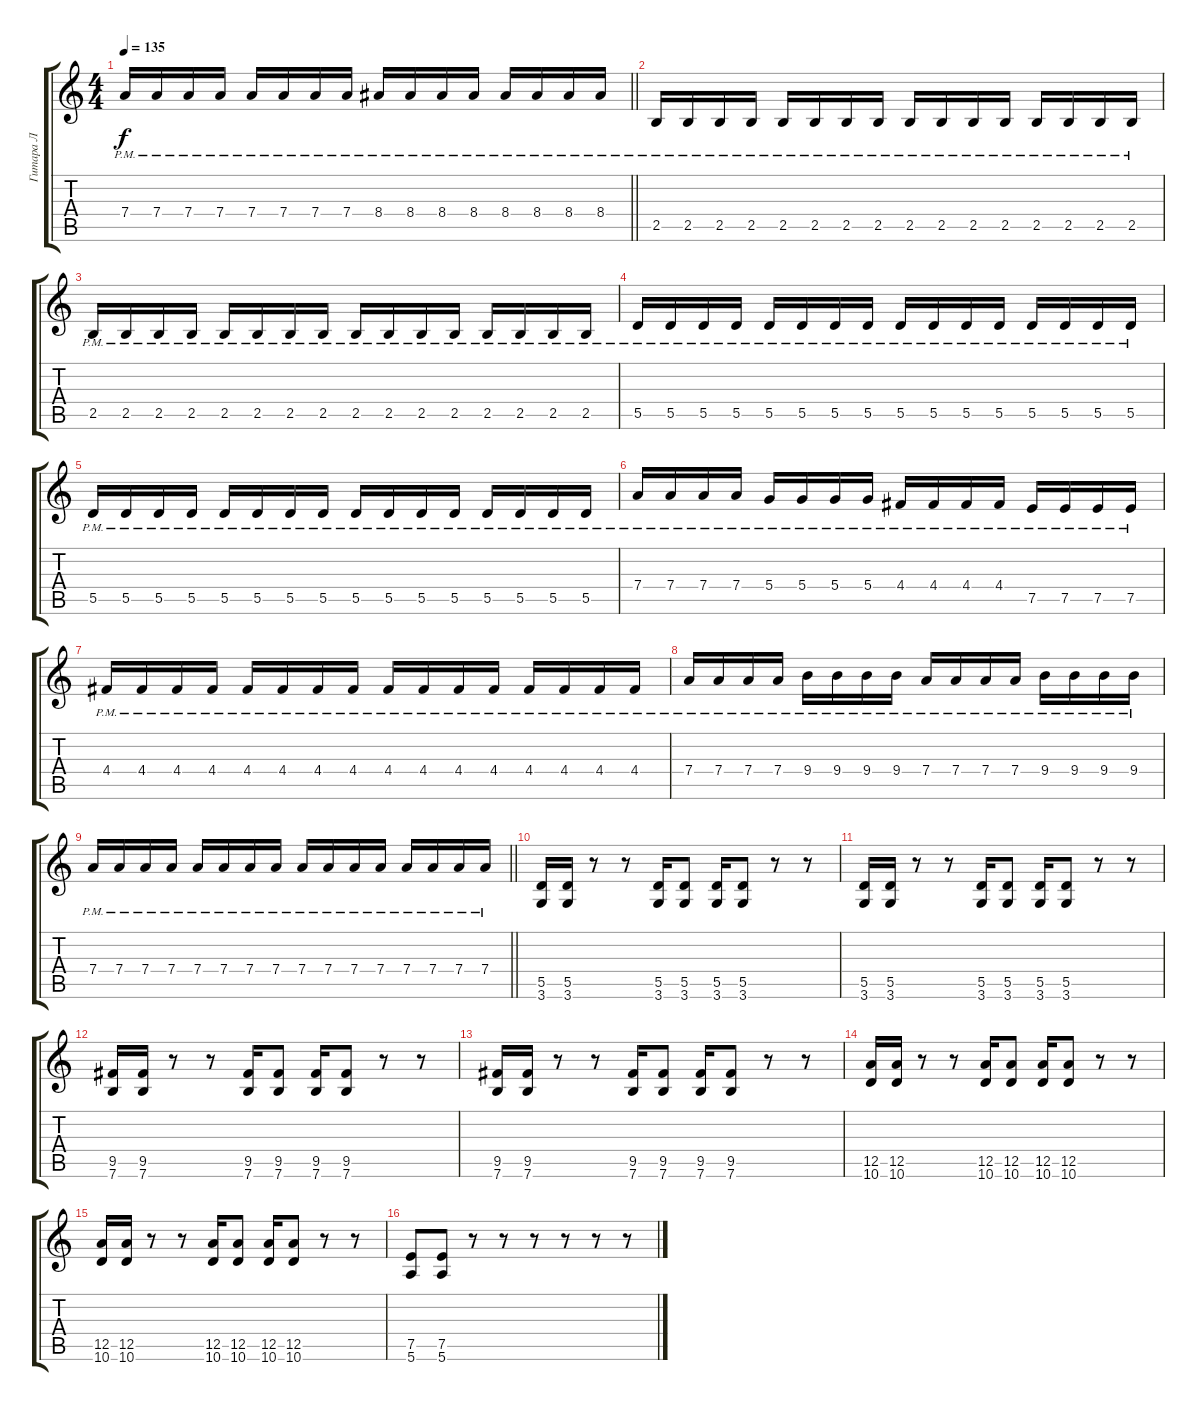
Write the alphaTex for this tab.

\track ("Гитара Л" "Гитара Л") {instrument overdrivenguitar}
\staff {score tabs}
\tuning (E4 B3 G3 D3 A2 E2) {hide}
\ts (4 4)
\tempo 135
\clef g2
\barLineRight lightlight
\ks c
7.4{pm}.16{dy f} 7.4{pm}.16 7.4{pm}.16 7.4{pm}.16 7.4{pm}.16 7.4{pm}.16 7.4{pm}.16 7.4{pm}.16 8.4{pm}.16 8.4{pm}.16 8.4{pm}.16 8.4{pm}.16 8.4{pm}.16 8.4{pm}.16 8.4{pm}.16 8.4{pm}.16 |
\section ("" " ")
2.5{pm}.16{volume 8} 2.5{pm}.16 2.5{pm}.16 2.5{pm}.16 2.5{pm}.16 2.5{pm}.16 2.5{pm}.16 2.5{pm}.16 2.5{pm}.16 2.5{pm}.16 2.5{pm}.16 2.5{pm}.16 2.5{pm}.16 2.5{pm}.16 2.5{pm}.16 2.5{pm}.16 |
2.5{pm}.16 2.5{pm}.16 2.5{pm}.16 2.5{pm}.16 2.5{pm}.16 2.5{pm}.16 2.5{pm}.16 2.5{pm}.16 2.5{pm}.16 2.5{pm}.16 2.5{pm}.16 2.5{pm}.16 2.5{pm}.16 2.5{pm}.16 2.5{pm}.16 2.5{pm}.16 |
5.5{pm}.16 5.5{pm}.16 5.5{pm}.16 5.5{pm}.16 5.5{pm}.16 5.5{pm}.16 5.5{pm}.16 5.5{pm}.16 5.5{pm}.16 5.5{pm}.16 5.5{pm}.16 5.5{pm}.16 5.5{pm}.16 5.5{pm}.16 5.5{pm}.16 5.5{pm}.16 |
5.5{pm}.16 5.5{pm}.16 5.5{pm}.16 5.5{pm}.16 5.5{pm}.16 5.5{pm}.16 5.5{pm}.16 5.5{pm}.16 5.5{pm}.16 5.5{pm}.16 5.5{pm}.16 5.5{pm}.16 5.5{pm}.16 5.5{pm}.16 5.5{pm}.16 5.5{pm}.16 |
7.4{pm}.16 7.4{pm}.16 7.4{pm}.16 7.4{pm}.16 5.4{pm}.16 5.4{pm}.16 5.4{pm}.16 5.4{pm}.16 4.4{pm}.16 4.4{pm}.16 4.4{pm}.16 4.4{pm}.16 7.5{pm}.16 7.5{pm}.16 7.5{pm}.16 7.5{pm}.16 |
4.4{pm}.16 4.4{pm}.16 4.4{pm}.16 4.4{pm}.16 4.4{pm}.16 4.4{pm}.16 4.4{pm}.16 4.4{pm}.16 4.4{pm}.16 4.4{pm}.16 4.4{pm}.16 4.4{pm}.16 4.4{pm}.16 4.4{pm}.16 4.4{pm}.16 4.4{pm}.16 |
7.4{pm}.16 7.4{pm}.16 7.4{pm}.16 7.4{pm}.16 9.4{pm}.16 9.4{pm}.16 9.4{pm}.16 9.4{pm}.16 7.4{pm}.16 7.4{pm}.16 7.4{pm}.16 7.4{pm}.16 9.4{pm}.16 9.4{pm}.16 9.4{pm}.16 9.4{pm}.16 |
\barLineRight lightlight
7.4{pm}.16 7.4{pm}.16 7.4{pm}.16 7.4{pm}.16 7.4{pm}.16 7.4{pm}.16 7.4{pm}.16 7.4{pm}.16 7.4{pm}.16 7.4{pm}.16 7.4{pm}.16 7.4{pm}.16 7.4{pm}.16 7.4{pm}.16 7.4{pm}.16 7.4{pm}.16 |
\section ("" " ")
(5.5 3.6).16{volume 10} (5.5 3.6).16 r.8 r.8 (5.5 3.6).16 (5.5 3.6).8 (5.5 3.6).16 (5.5 3.6).8 r.8 r.8 |
(5.5 3.6).16 (5.5 3.6).16 r.8 r.8 (5.5 3.6).16 (5.5 3.6).8 (5.5 3.6).16 (5.5 3.6).8 r.8 r.8 |
(9.5 7.6).16 (9.5 7.6).16 r.8 r.8 (9.5 7.6).16 (9.5 7.6).8 (9.5 7.6).16 (9.5 7.6).8 r.8 r.8 |
(9.5 7.6).16 (9.5 7.6).16 r.8 r.8 (9.5 7.6).16 (9.5 7.6).8 (9.5 7.6).16 (9.5 7.6).8 r.8 r.8 |
(12.5 10.6).16 (12.5 10.6).16 r.8 r.8 (12.5 10.6).16 (12.5 10.6).8 (12.5 10.6).16 (12.5 10.6).8 r.8 r.8 |
(12.5 10.6).16 (12.5 10.6).16 r.8 r.8 (12.5 10.6).16 (12.5 10.6).8 (12.5 10.6).16 (12.5 10.6).8 r.8 r.8 |
(7.5 5.6).8 (7.5 5.6).8 r.8 r.8 r.8 r.8 r.8 r.8
